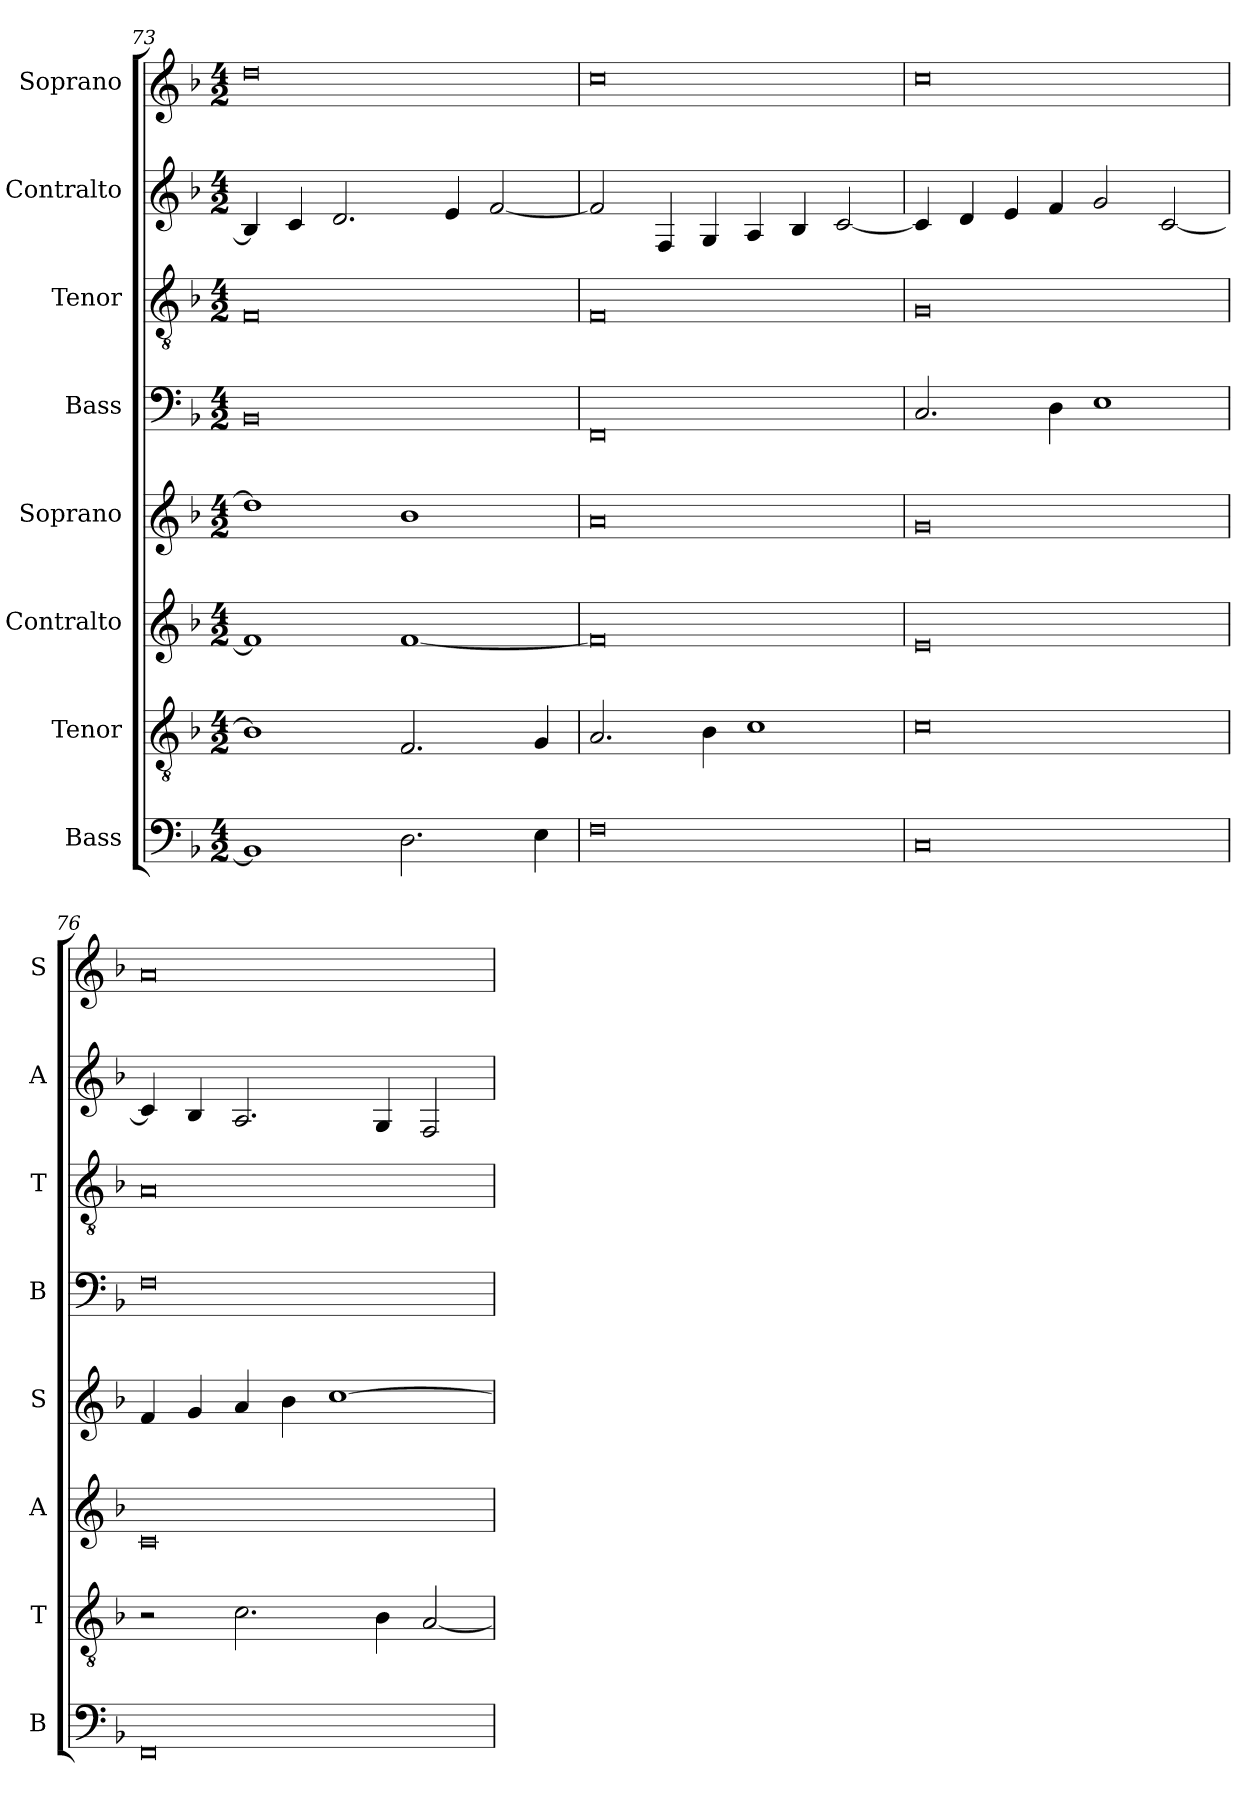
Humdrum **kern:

**kern	**kern	**kern	**kern	**kern	**kern	**kern	**kern
*part8	*part7	*part6	*part5	*part4	*part3	*part2	*part1
*staff8	*staff7	*staff6	*staff5	*staff4	*staff3	*staff2	*staff1
*I"Bass	*I"Tenor	*I"Contralto	*I"Soprano	*I"Bass	*I"Tenor	*I"Contralto	*I"Soprano
*I'B	*I'T	*I'A	*I'S	*I'B	*I'T	*I'A	*I'S
*clefF4	*clefGv2	*clefG2	*clefG2	*clefF4	*clefGv2	*clefG2	*clefG2
*k[b-]	*k[b-]	*k[b-]	*k[b-]	*k[b-]	*k[b-]	*k[b-]	*k[b-]
*F:ion	*F:ion	*F:ion	*F:ion	*F:ion	*F:ion	*F:ion	*F:ion
*M4/2	*M4/2	*M4/2	*M4/2	*M4/2	*M4/2	*M4/2	*M4/2
=73	=73	=73	=73	=73	=73	=73	=73
1BB-]	1B-]	1f]	1dd]	0BB-	0F	4B-]	0dd
.	.	.	.	.	.	4c	.
.	.	.	.	.	.	2.d	.
2.D	2.F	[1f	1b-	.	.	.	.
.	.	.	.	.	.	4e	.
.	.	.	.	.	.	[2f	.
4E	4G	.	.	.	.	.	.
=74	=74	=74	=74	=74	=74	=74	=74
0F	2.A	0f]	0a	0FF	0F	2f]	0cc
.	.	.	.	.	.	4F	.
.	4B-	.	.	.	.	4G	.
.	1c	.	.	.	.	4A	.
.	.	.	.	.	.	4B-	.
.	.	.	.	.	.	[2c	.
=75	=75	=75	=75	=75	=75	=75	=75
0C	0c	0e	0g	2.C	0G	4c]	0cc
.	.	.	.	.	.	4d	.
.	.	.	.	.	.	4e	.
.	.	.	.	4D	.	4f	.
.	.	.	.	1E	.	2g	.
.	.	.	.	.	.	[2c	.
=76	=76	=76	=76	=76	=76	=76	=76
0FF	2r	0c	4f	0F	0A	4c]	0a
.	.	.	4g	.	.	4B-	.
.	2.c	.	4a	.	.	2.A	.
.	.	.	4b-	.	.	.	.
.	.	.	[1cc	.	.	.	.
.	4B-	.	.	.	.	4G	.
.	[2A	.	.	.	.	2F	.
=	=	=	=	=	=	=	=
*-	*-	*-	*-	*-	*-	*-	*-
